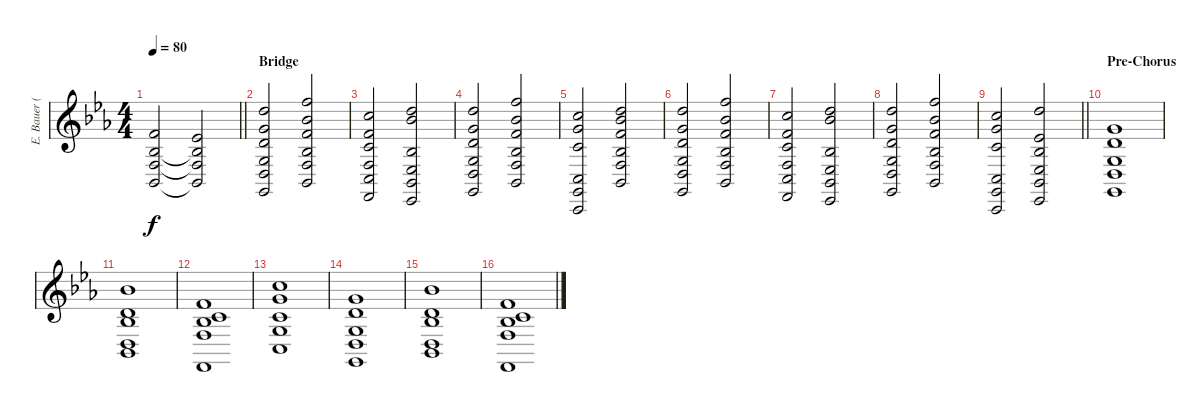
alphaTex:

\track ("E. Bauer (Keyboard)" "E. Bauer (") {instrument stringensemble1}
\staff {score}
\tuning (E4 B3 G3 D3 A2 E2 B1) {hide}
\ts (4 4)
\tempo 80
\clef g2
\barLineRight lightlight
\ks eb
(6.2 8.4 8.5 6.6).2{dy f} (4.2 8.4{t} 8.5{t} 6.6{t}).2 |
\section ("" "Bridge")
(3.1 3.2 19.3 5.4 5.5 3.6).2{volume 14 instrument stringensemble1} (6.1 6.2 22.3 8.4 8.5 6.6).2 |
(1.1 1.2 17.3 3.4 3.5 1.6).2 (6.1 15.2 3.3 6.5 6.6 4.7).2 |
(3.1 3.2 19.3 5.4 5.5 3.6).2 (6.1 6.2 22.3 8.4 8.5 6.6).2 |
(3.1 1.2 17.3 3.5 3.6 1.7).2 (6.1 6.2 19.3 8.4 8.5 6.6).2 |
(3.1 3.2 19.3 5.4 5.5 3.6).2 (6.1 6.2 22.3 8.4 8.5 6.6).2 |
(1.1 1.2 17.3 3.4 3.5 1.6).2 (6.1 15.2 3.3 6.5 6.6 4.7).2 |
(3.1 3.2 19.3 5.4 5.5 3.6).2 (6.1 6.2 22.3 8.4 8.5 6.6).2 |
\barLineRight lightlight
(3.1 1.2 17.3 3.5 3.6 1.7).2 (10.1 4.2 3.3 6.5 6.6 4.7).2 |
\section ("" "Pre-Chorus")
(3.1 3.2 5.4 5.5 3.6).1 |
(6.1 3.2 8.4 5.5 6.6).1 |
(1.1 1.2 3.3 3.4 1.6).1 |
(8.1 8.2 5.3 5.4 3.5).1 |
(3.1 3.2 5.4 5.5 3.6).1 |
(6.1 3.2 8.4 5.5 6.6).1 |
(1.1 1.2 3.3 3.4 1.6).1
